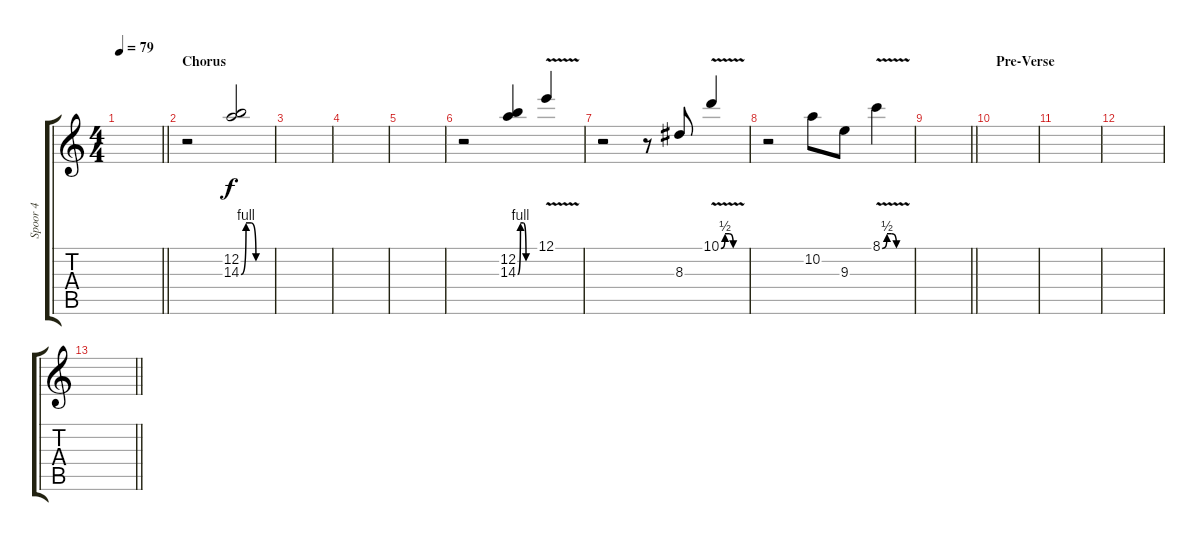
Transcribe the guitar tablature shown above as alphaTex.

\track ("Spoor 4" "Spoor 4") {instrument overdrivenguitar}
\staff {score tabs}
\tuning (E4 B3 G3 D3 A2 E2) {hide}
\ts (4 4)
\tempo 79
\clef g2
\barLineRight lightlight
\ks c
|
\section ("" "Chorus")
r.2 (12.2 14.3{be (custom 0 0 10 4 20 4 30 0 60 0)}).2{beam Up} |
|
|
|
r.2 (12.2 14.3{be (custom 0 0 10 4 20 4 30 0 60 0)}).4{beam Up} 12.1{v}.4{beam Up} |
r.2 r.8 8.3.8{beam Up} 10.1{be (custom 0 0 10 2 20 2 30 0 60 0) v}.4{beam Up} |
r.2 10.2.8 9.3.8 8.1{be (custom 0 0 10 2 20 2 30 0 60 0) v}.4 |
\barLineRight lightlight
|
\section ("" "Pre-Verse")
|
|
|
\barLineRight lightlight
